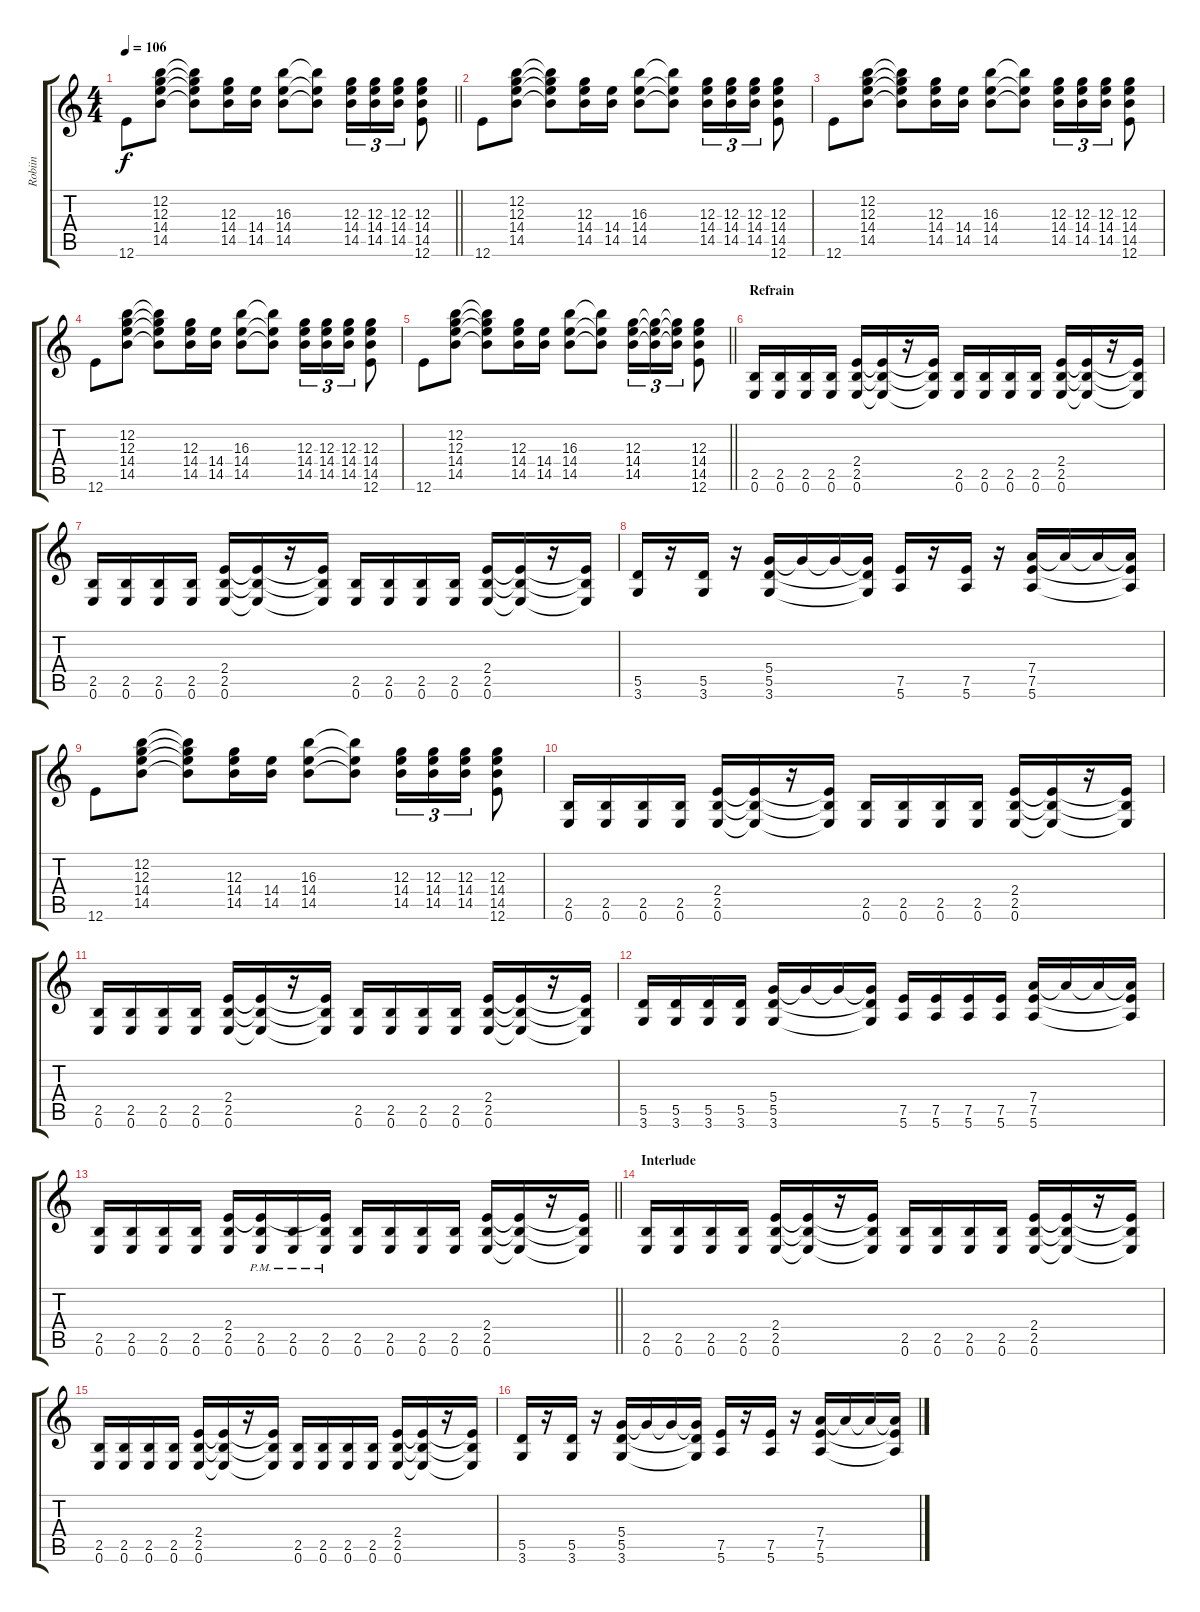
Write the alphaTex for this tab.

\track ("Robiin" "Robiin") {instrument acousticguitarsteel}
\staff {score tabs}
\tuning (E4 B3 G3 D3 A2 E2) {hide}
\ts (4 4)
\tempo 106
\clef g2
\barLineRight lightlight
\ks c
12.6.8{dy f} (12.2 12.3 14.4 14.5).8 (12.2{t} 12.3{t} 14.4{t} 14.5{t}).8 (12.3 14.4 14.5).16 (14.4 14.5).16 (16.3 14.4 14.5).8 (16.3{t} 14.4{t} 14.5{t}).8 (12.3 14.4 14.5).16{tu (3 2)} (12.3 14.4 14.5).16{tu (3 2)} (12.3 14.4 14.5).16{tu (3 2)} (12.3 14.4 14.5 12.6).8 |
12.6.8 (12.2 12.3 14.4 14.5).8 (12.2{t} 12.3{t} 14.4{t} 14.5{t}).8 (12.3 14.4 14.5).16 (14.4 14.5).16 (16.3 14.4 14.5).8 (16.3{t} 14.4{t} 14.5{t}).8 (12.3 14.4 14.5).16{tu (3 2)} (12.3 14.4 14.5).16{tu (3 2)} (12.3 14.4 14.5).16{tu (3 2)} (12.3 14.4 14.5 12.6).8 |
12.6.8 (12.2 12.3 14.4 14.5).8 (12.2{t} 12.3{t} 14.4{t} 14.5{t}).8 (12.3 14.4 14.5).16 (14.4 14.5).16 (16.3 14.4 14.5).8 (16.3{t} 14.4{t} 14.5{t}).8 (12.3 14.4 14.5).16{tu (3 2)} (12.3 14.4 14.5).16{tu (3 2)} (12.3 14.4 14.5).16{tu (3 2)} (12.3 14.4 14.5 12.6).8 |
12.6.8 (12.2 12.3 14.4 14.5).8 (12.2{t} 12.3{t} 14.4{t} 14.5{t}).8 (12.3 14.4 14.5).16 (14.4 14.5).16 (16.3 14.4 14.5).8 (16.3{t} 14.4{t} 14.5{t}).8 (12.3 14.4 14.5).16{tu (3 2)} (12.3 14.4 14.5).16{tu (3 2)} (12.3 14.4 14.5).16{tu (3 2)} (12.3 14.4 14.5 12.6).8 |
\barLineRight lightlight
12.6.8 (12.2 12.3 14.4 14.5).8 (12.2{t} 12.3{t} 14.4{t} 14.5{t}).8 (12.3 14.4 14.5).16 (14.4 14.5).16 (16.3 14.4 14.5).8 (16.3{t} 14.4{t} 14.5{t}).8 (12.3 14.4 14.5).16{tu (3 2)} (12.3{t} 14.4{t} 14.5{t}).16{tu (3 2)} (12.3{t} 14.4{t} 14.5{t}).16{tu (3 2)} (12.3 14.4 14.5 12.6).8 |
\section ("" "Refrain")
(2.5 0.6).16{volume 12 instrument distortionguitar} (2.5 0.6).16 (2.5 0.6).16 (2.5 0.6).16 (2.4 2.5 0.6).16 (2.4{t} 2.5{t} 0.6{t}).16 r.16 (2.4{t} 2.5{t} 0.6{t}).16 (2.5 0.6).16 (2.5 0.6).16 (2.5 0.6).16 (2.5 0.6).16 (2.4 2.5 0.6).16 (2.4{t} 2.5{t} 0.6{t}).16 r.16 (2.4{t} 2.5{t} 0.6{t}).16 |
(2.5 0.6).16{volume 16} (2.5 0.6).16 (2.5 0.6).16 (2.5 0.6).16 (2.4 2.5 0.6).16 (2.4{t} 2.5{t} 0.6{t}).16 r.16 (2.4{t} 2.5{t} 0.6{t}).16 (2.5 0.6).16 (2.5 0.6).16 (2.5 0.6).16 (2.5 0.6).16 (2.4 2.5 0.6).16 (2.4{t} 2.5{t} 0.6{t}).16 r.16 (2.4{t} 2.5{t} 0.6{t}).16 |
(5.5 3.6).16 r.16 (5.5 3.6).16 r.16 (5.4 5.5 3.6).16 5.4{t}.16 5.4{t}.16 (5.4{t} 5.5{t} 3.6{t}).16 (7.5 5.6).16 r.16 (7.5 5.6).16 r.16 (7.4 7.5 5.6).16 7.4{t}.16 7.4{t}.16 (7.4{t} 7.5{t} 5.6{t}).16 |
12.6.8 (12.2 12.3 14.4 14.5).8 (12.2{t} 12.3{t} 14.4{t} 14.5{t}).8 (12.3 14.4 14.5).16 (14.4 14.5).16 (16.3 14.4 14.5).8 (16.3{t} 14.4{t} 14.5{t}).8 (12.3 14.4 14.5).16{tu (3 2)} (12.3 14.4 14.5).16{tu (3 2)} (12.3 14.4 14.5).16{tu (3 2)} (12.3 14.4 14.5 12.6).8 |
(2.5 0.6).16{volume 16} (2.5 0.6).16 (2.5 0.6).16 (2.5 0.6).16 (2.4 2.5 0.6).16 (2.4{t} 2.5{t} 0.6{t}).16 r.16 (2.4{t} 2.5{t} 0.6{t}).16 (2.5 0.6).16 (2.5 0.6).16 (2.5 0.6).16 (2.5 0.6).16 (2.4 2.5 0.6).16 (2.4{t} 2.5{t} 0.6{t}).16 r.16 (2.4{t} 2.5{t} 0.6{t}).16 |
(2.5 0.6).16{volume 16} (2.5 0.6).16 (2.5 0.6).16 (2.5 0.6).16 (2.4 2.5 0.6).16 (2.4{t} 2.5{t} 0.6{t}).16 r.16 (2.4{t} 2.5{t} 0.6{t}).16 (2.5 0.6).16 (2.5 0.6).16 (2.5 0.6).16 (2.5 0.6).16 (2.4 2.5 0.6).16 (2.4{t} 2.5{t} 0.6{t}).16 r.16 (2.4{t} 2.5{t} 0.6{t}).16 |
(5.5 3.6).16 (5.5 3.6).16 (5.5 3.6).16 (5.5 3.6).16 (5.4 5.5 3.6).16 5.4{t}.16 5.4{t}.16 (5.4{t} 5.5{t} 3.6{t}).16 (7.5 5.6).16 (7.5 5.6).16 (7.5 5.6).16 (7.5 5.6).16 (7.4 7.5 5.6).16 7.4{t}.16 7.4{t}.16 (7.4{t} 7.5{t} 5.6{t}).16 |
\barLineRight lightlight
(2.5 0.6).16{volume 16} (2.5 0.6).16 (2.5 0.6).16 (2.5 0.6).16 (2.4 2.5 0.6).16 (2.4{t} 2.5{pm} 0.6{pm}).16 (2.5{pm} 0.6{pm}).16 (2.4{t} 2.5{pm} 0.6{pm}).16 (2.5 0.6).16 (2.5 0.6).16 (2.5 0.6).16 (2.5 0.6).16 (2.4 2.5 0.6).16 (2.4{t} 2.5{t} 0.6{t}).16 r.16 (2.4{t} 2.5{t} 0.6{t}).16 |
\section ("" "Interlude")
(2.5 0.6).16{volume 12 instrument distortionguitar} (2.5 0.6).16 (2.5 0.6).16 (2.5 0.6).16 (2.4 2.5 0.6).16 (2.4{t} 2.5{t} 0.6{t}).16 r.16 (2.4{t} 2.5{t} 0.6{t}).16 (2.5 0.6).16 (2.5 0.6).16 (2.5 0.6).16 (2.5 0.6).16 (2.4 2.5 0.6).16 (2.4{t} 2.5{t} 0.6{t}).16 r.16 (2.4{t} 2.5{t} 0.6{t}).16 |
(2.5 0.6).16{volume 16} (2.5 0.6).16 (2.5 0.6).16 (2.5 0.6).16 (2.4 2.5 0.6).16 (2.4{t} 2.5{t} 0.6{t}).16 r.16 (2.4{t} 2.5{t} 0.6{t}).16 (2.5 0.6).16 (2.5 0.6).16 (2.5 0.6).16 (2.5 0.6).16 (2.4 2.5 0.6).16 (2.4{t} 2.5{t} 0.6{t}).16 r.16 (2.4{t} 2.5{t} 0.6{t}).16 |
(5.5 3.6).16 r.16 (5.5 3.6).16 r.16 (5.4 5.5 3.6).16 5.4{t}.16 5.4{t}.16 (5.4{t} 5.5{t} 3.6{t}).16 (7.5 5.6).16 r.16 (7.5 5.6).16 r.16 (7.4 7.5 5.6).16 7.4{t}.16 7.4{t}.16 (7.4{t} 7.5{t} 5.6{t}).16
